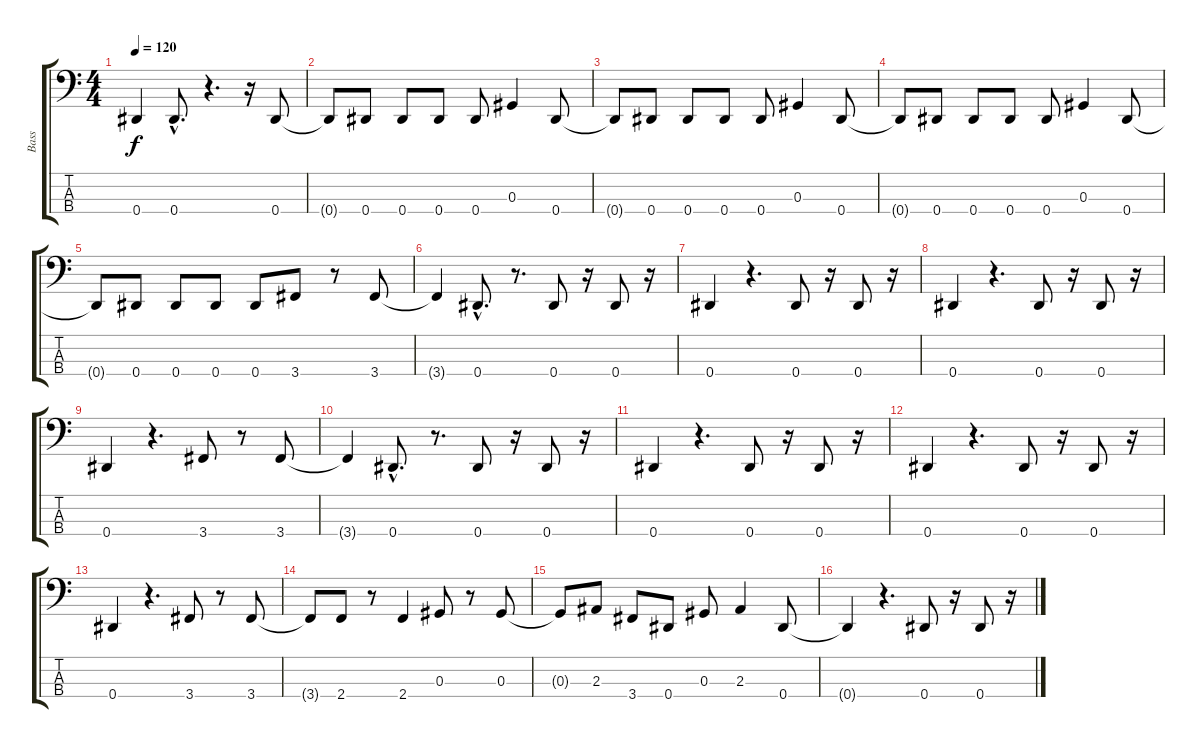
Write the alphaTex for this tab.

\track ("Bass" "Bass") {instrument electricbassfinger}
\staff {score tabs}
\tuning (Gb2 Db2 Ab1 Eb1) {hide}
\ts (4 4)
\tempo 120
\clef f4
\ks c
0.4{t}.4{dy f} 0.4{hac}.8{d} r.4{d} r.16 0.4.8 |
0.4{t}.8 0.4.8 0.4.8 0.4.8 0.4.8 0.3.4 0.4.8 |
0.4{t}.8 0.4.8 0.4.8 0.4.8 0.4.8 0.3.4 0.4.8 |
0.4{t}.8 0.4.8 0.4.8 0.4.8 0.4.8 0.3.4 0.4.8 |
0.4{t}.8 0.4.8 0.4.8 0.4.8 0.4.8 3.4.8 r.8 3.4.8 |
3.4{t}.4 0.4{hac}.8{d} r.8{d} 0.4.8 r.16 0.4.8 r.16 |
0.4.4 r.4{d} 0.4.8 r.16 0.4.8 r.16 |
0.4.4 r.4{d} 0.4.8 r.16 0.4.8 r.16 |
0.4.4 r.4{d} 3.4.8 r.8 3.4.8 |
3.4{t}.4 0.4{hac}.8{d} r.8{d} 0.4.8 r.16 0.4.8 r.16 |
0.4.4 r.4{d} 0.4.8 r.16 0.4.8 r.16 |
0.4.4 r.4{d} 0.4.8 r.16 0.4.8 r.16 |
0.4.4 r.4{d} 3.4.8 r.8 3.4.8 |
3.4{t}.8 2.4.8 r.8 2.4.4 0.3.8 r.8 0.3.8 |
0.3{t}.8 2.3.8 3.4.8 0.4.8 0.3.8 2.3.4 0.4.8 |
0.4{t}.4 r.4{d} 0.4.8 r.16 0.4.8 r.16
